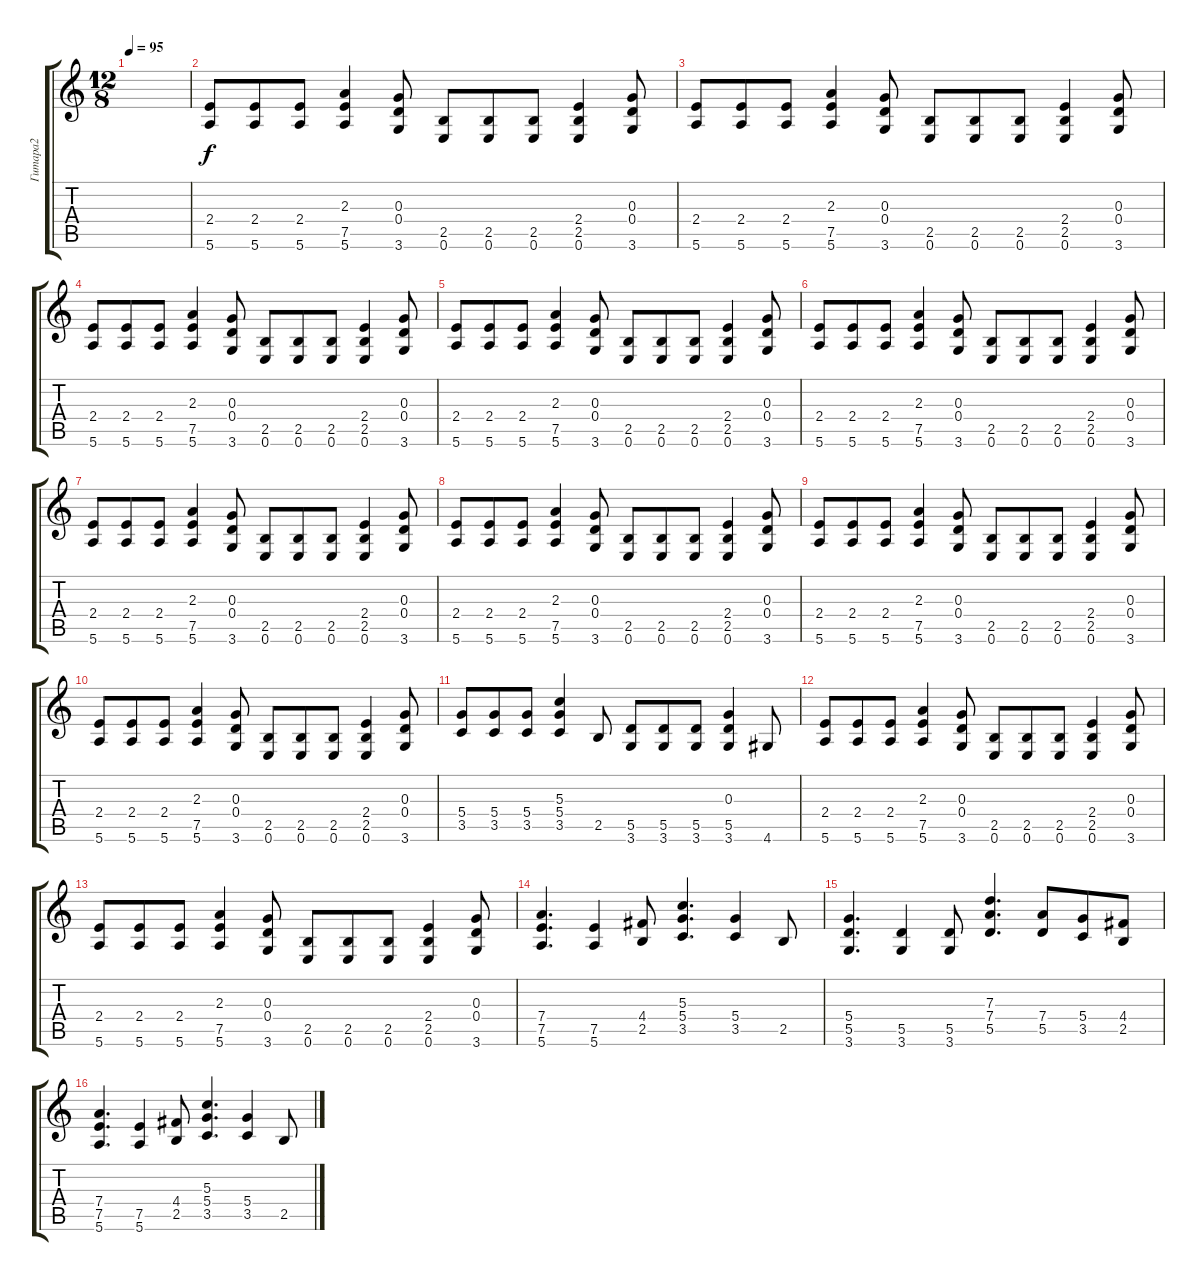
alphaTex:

\track ("Гитара2" "Гитара2") {instrument overdrivenguitar}
\staff {score tabs}
\tuning (E4 B3 G3 D3 A2 E2) {hide}
\ts (12 8)
\tempo 95
\clef g2
\ks c
|
(2.4 5.6).8 (2.4 5.6).8 (2.4 5.6).8 (2.3 7.5 5.6).4 (0.3 0.4 3.6).8 (2.5 0.6).8 (2.5 0.6).8 (2.5 0.6).8 (2.4 2.5 0.6).4 (0.3 0.4 3.6).8 |
(2.4 5.6).8 (2.4 5.6).8 (2.4 5.6).8 (2.3 7.5 5.6).4 (0.3 0.4 3.6).8 (2.5 0.6).8 (2.5 0.6).8 (2.5 0.6).8 (2.4 2.5 0.6).4 (0.3 0.4 3.6).8 |
(2.4 5.6).8 (2.4 5.6).8 (2.4 5.6).8 (2.3 7.5 5.6).4 (0.3 0.4 3.6).8 (2.5 0.6).8 (2.5 0.6).8 (2.5 0.6).8 (2.4 2.5 0.6).4 (0.3 0.4 3.6).8 |
(2.4 5.6).8 (2.4 5.6).8 (2.4 5.6).8 (2.3 7.5 5.6).4 (0.3 0.4 3.6).8 (2.5 0.6).8 (2.5 0.6).8 (2.5 0.6).8 (2.4 2.5 0.6).4 (0.3 0.4 3.6).8 |
(2.4 5.6).8 (2.4 5.6).8 (2.4 5.6).8 (2.3 7.5 5.6).4 (0.3 0.4 3.6).8 (2.5 0.6).8 (2.5 0.6).8 (2.5 0.6).8 (2.4 2.5 0.6).4 (0.3 0.4 3.6).8 |
(2.4 5.6).8 (2.4 5.6).8 (2.4 5.6).8 (2.3 7.5 5.6).4 (0.3 0.4 3.6).8 (2.5 0.6).8 (2.5 0.6).8 (2.5 0.6).8 (2.4 2.5 0.6).4 (0.3 0.4 3.6).8 |
(2.4 5.6).8 (2.4 5.6).8 (2.4 5.6).8 (2.3 7.5 5.6).4 (0.3 0.4 3.6).8 (2.5 0.6).8 (2.5 0.6).8 (2.5 0.6).8 (2.4 2.5 0.6).4 (0.3 0.4 3.6).8 |
(2.4 5.6).8 (2.4 5.6).8 (2.4 5.6).8 (2.3 7.5 5.6).4 (0.3 0.4 3.6).8 (2.5 0.6).8 (2.5 0.6).8 (2.5 0.6).8 (2.4 2.5 0.6).4 (0.3 0.4 3.6).8 |
(2.4 5.6).8 (2.4 5.6).8 (2.4 5.6).8 (2.3 7.5 5.6).4 (0.3 0.4 3.6).8 (2.5 0.6).8 (2.5 0.6).8 (2.5 0.6).8 (2.4 2.5 0.6).4 (0.3 0.4 3.6).8 |
(5.4 3.5).8 (5.4 3.5).8 (5.4 3.5).8 (5.3 5.4 3.5).4 2.5.8 (5.5 3.6).8 (5.5 3.6).8 (5.5 3.6).8 (0.3 5.5 3.6).4 4.6.8 |
(2.4 5.6).8 (2.4 5.6).8 (2.4 5.6).8 (2.3 7.5 5.6).4 (0.3 0.4 3.6).8 (2.5 0.6).8 (2.5 0.6).8 (2.5 0.6).8 (2.4 2.5 0.6).4 (0.3 0.4 3.6).8 |
(2.4 5.6).8 (2.4 5.6).8 (2.4 5.6).8 (2.3 7.5 5.6).4 (0.3 0.4 3.6).8 (2.5 0.6).8 (2.5 0.6).8 (2.5 0.6).8 (2.4 2.5 0.6).4 (0.3 0.4 3.6).8 |
(7.4 7.5 5.6).4{d} (7.5 5.6).4 (4.4 2.5).8 (5.3 5.4 3.5).4{d} (5.4 3.5).4 2.5.8 |
(5.4 5.5 3.6).4{d} (5.5 3.6).4 (5.5 3.6).8 (7.3 7.4 5.5).4{d} (7.4 5.5).8 (5.4 3.5).8 (4.4 2.5).8 |
(7.4 7.5 5.6).4{d} (7.5 5.6).4 (4.4 2.5).8 (5.3 5.4 3.5).4{d} (5.4 3.5).4 2.5.8
